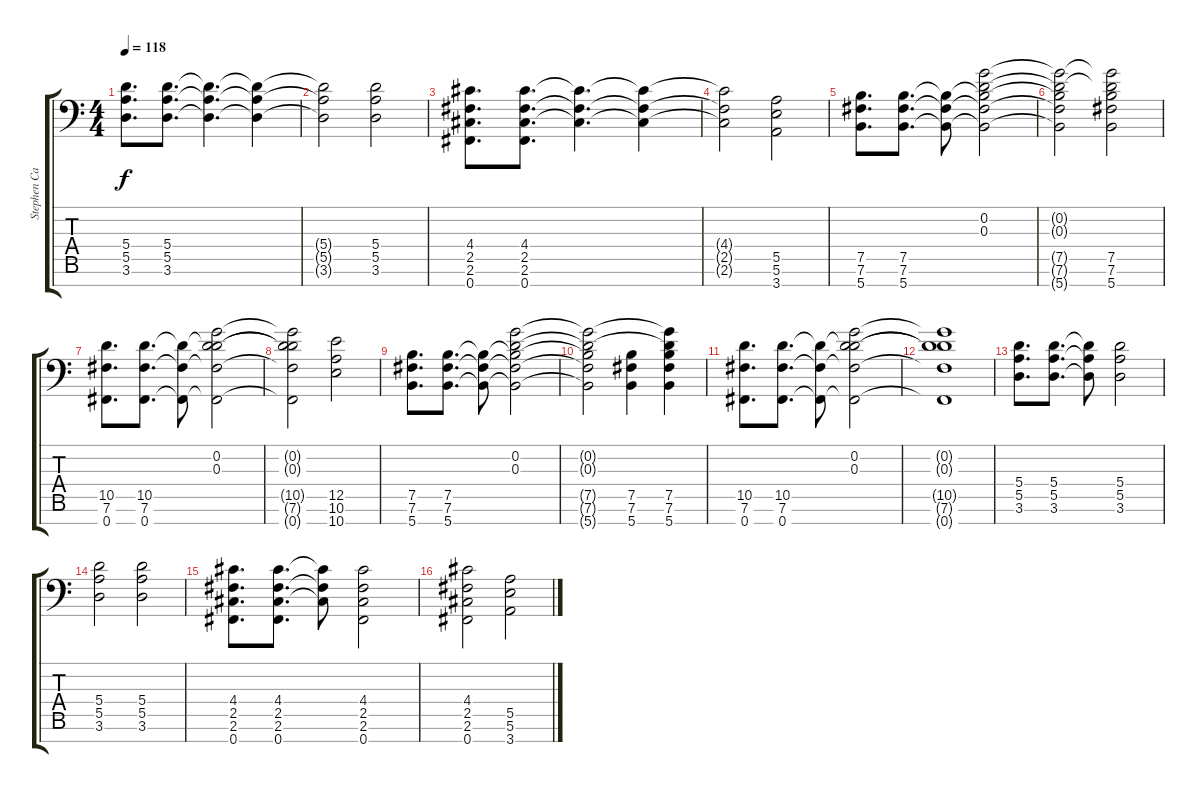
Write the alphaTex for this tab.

\track ("Stephen Carpenter (Eight string shown as" "Stephen Ca") {instrument distortionguitar}
\staff {score tabs}
\tuning (B3 G3 D3 A2 E2 B1 Gb1) {hide}
\ts (4 4)
\tempo 118
\clef f4
\ks c
(5.4 5.5 3.6).8{d dy f} (5.4 5.5 3.6).8{d} (5.4{t} 5.5{t} 3.6{t}).4{d} (5.4{t} 5.5{t} 3.6{t}).4 |
(5.4{t} 5.5{t} 3.6{t}).2 (5.4 5.5 3.6).2 |
(4.4 2.5 2.6 0.7).8{d} (4.4 2.5 2.6 0.7).8{d} (4.4{t} 2.5{t} 2.6{t}).4{d} (4.4{t} 2.5{t} 2.6{t}).4 |
(4.4{t} 2.5{t} 2.6{t}).2 (5.5 5.6 3.7).2 |
(7.5 7.6 5.7).8{d} (7.5 7.6 5.7).8{d} (7.5{t} 7.6{t} 5.7{t}).8 (0.2 0.3 7.5{t} 7.6{t} 5.7{t}).2 |
(0.2{t} 0.3{t} 7.5{t} 7.6{t} 5.7{t}).2 (0.2{t} 0.3{t} 7.5 7.6 5.7).2 |
(10.5 7.6 0.7).8{d} (10.5 7.6 0.7).8{d} (10.5{t} 7.6{t} 0.7{t}).8 (0.2 0.3 10.5{t} 7.6{t} 0.7{t}).2 |
(0.2{t} 0.3{t} 10.5{t} 7.6{t} 0.7{t}).2 (12.5 10.6 10.7).2 |
(7.5 7.6 5.7).8{d} (7.5 7.6 5.7).8{d} (7.5{t} 7.6{t} 5.7{t}).8 (0.2 0.3 7.5{t} 7.6{t} 5.7{t}).2 |
(0.2{t} 0.3{t} 7.5{t} 7.6{t} 5.7{t}).2 (7.5 7.6 5.7).4 (0.2{t} 0.3{t} 7.5 7.6 5.7).4 |
(10.5 7.6 0.7).8{d} (10.5 7.6 0.7).8{d} (10.5{t} 7.6{t} 0.7{t}).8 (0.2 0.3 10.5{t} 7.6{t} 0.7{t}).2 |
(0.2{t} 0.3{t} 10.5{t} 7.6{t} 0.7{t}).1 |
(5.4 5.5 3.6).8{d} (5.4 5.5 3.6).8{d} (5.4{t} 5.5{t} 3.6{t}).8 (5.4 5.5 3.6).2 |
(5.4 5.5 3.6).2 (5.4 5.5 3.6).2 |
(4.4 2.5 2.6 0.7).8{d} (4.4 2.5 2.6 0.7).8{d} (4.4{t} 2.5{t} 2.6{t}).8 (4.4 2.5 2.6 0.7).2 |
(4.4 2.5 2.6 0.7).2 (5.5 5.6 3.7).2
